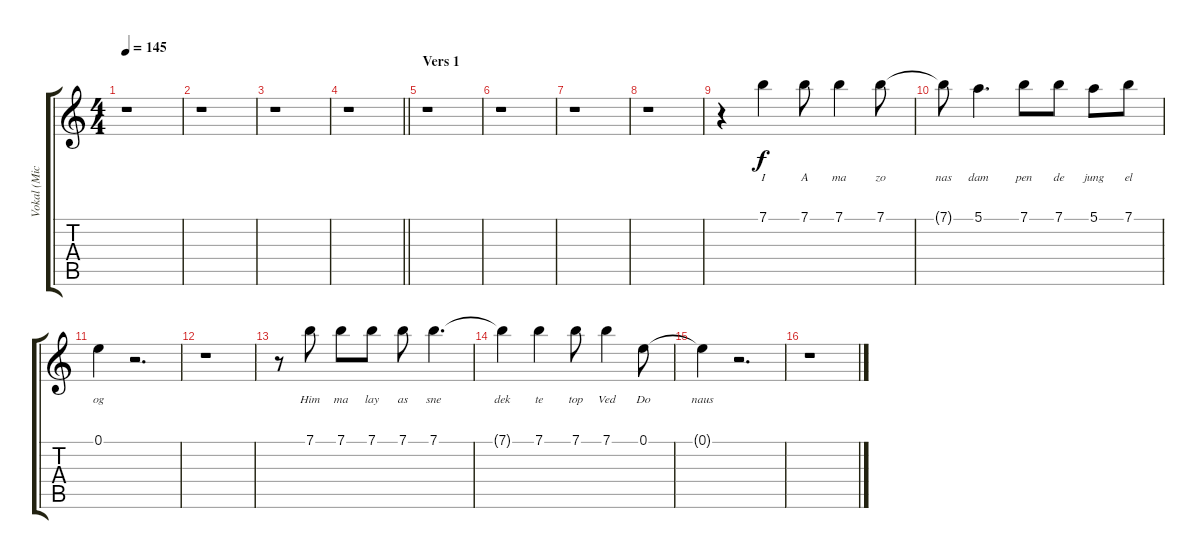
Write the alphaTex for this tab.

\track ("Vokal (Michael)" "Vokal (Mic") {instrument acousticguitarnylon}
\staff {score tabs}
\tuning (E4 B3 G3 D3 A2 E2) {hide}
\ts (4 4)
\tempo 145
\clef g2
\ks c
r.1{dy f} |
r.1 |
r.1 |
\barLineRight lightlight
r.1 |
\section ("" "Vers 1")
r.1 |
r.1 |
r.1 |
r.1 |
r.4 7.1.4{lyrics (0 "I") lyrics (1 "") lyrics (2 "") lyrics (3 "") lyrics (4 "")} 7.1.8{lyrics (0 "A") lyrics (1 "") lyrics (2 "") lyrics (3 "") lyrics (4 "")} 7.1.4{lyrics (0 "ma") lyrics (1 "") lyrics (2 "") lyrics (3 "") lyrics (4 "")} 7.1.8{lyrics (0 "zo") lyrics (1 "") lyrics (2 "") lyrics (3 "") lyrics (4 "")} |
7.1{t}.8{lyrics (0 "nas") lyrics (1 "") lyrics (2 "") lyrics (3 "") lyrics (4 "")} 5.1.4{d lyrics (0 "dam") lyrics (1 "") lyrics (2 "") lyrics (3 "") lyrics (4 "")} 7.1.8{lyrics (0 "pen") lyrics (1 "") lyrics (2 "") lyrics (3 "") lyrics (4 "")} 7.1.8{lyrics (0 "de") lyrics (1 "") lyrics (2 "") lyrics (3 "") lyrics (4 "")} 5.1.8{lyrics (0 "jung") lyrics (1 "") lyrics (2 "") lyrics (3 "") lyrics (4 "")} 7.1.8{lyrics (0 "el") lyrics (1 "") lyrics (2 "") lyrics (3 "") lyrics (4 "")} |
0.1.4{lyrics (0 "og") lyrics (1 "") lyrics (2 "") lyrics (3 "") lyrics (4 "")} r.2{d} |
r.1 |
r.8 7.1.8{lyrics (0 "Him") lyrics (1 "") lyrics (2 "") lyrics (3 "") lyrics (4 "")} 7.1.8{lyrics (0 "ma") lyrics (1 "") lyrics (2 "") lyrics (3 "") lyrics (4 "")} 7.1.8{lyrics (0 "lay") lyrics (1 "") lyrics (2 "") lyrics (3 "") lyrics (4 "")} 7.1.8{lyrics (0 "as") lyrics (1 "") lyrics (2 "") lyrics (3 "") lyrics (4 "")} 7.1.4{d lyrics (0 "sne") lyrics (1 "") lyrics (2 "") lyrics (3 "") lyrics (4 "")} |
7.1{t}.4{lyrics (0 "dek") lyrics (1 "") lyrics (2 "") lyrics (3 "") lyrics (4 "")} 7.1.4{lyrics (0 "te") lyrics (1 "") lyrics (2 "") lyrics (3 "") lyrics (4 "")} 7.1.8{lyrics (0 "top") lyrics (1 "") lyrics (2 "") lyrics (3 "") lyrics (4 "")} 7.1.4{lyrics (0 "Ved") lyrics (1 "") lyrics (2 "") lyrics (3 "") lyrics (4 "")} 0.1.8{lyrics (0 "Do") lyrics (1 "") lyrics (2 "") lyrics (3 "") lyrics (4 "")} |
0.1{t}.4{lyrics (0 "naus") lyrics (1 "") lyrics (2 "") lyrics (3 "") lyrics (4 "")} r.2{d} |
r.1
